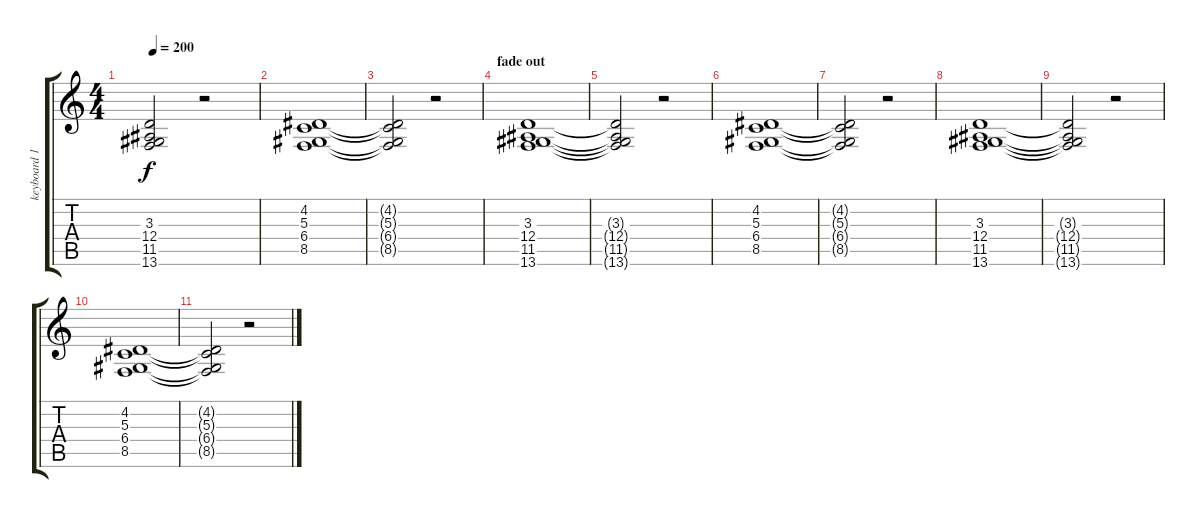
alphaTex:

\track ("keyboard 1" "keyboard 1") {instrument acousticgrandpiano}
\staff {score tabs}
\tuning (E4 B3 G3 D3 A2 E2) {hide}
\ts (4 4)
\tempo 200
\clef g2
\ks c
(3.3{t} 12.4{t} 11.5{t} 13.6{t}).2{dy f} r.2 |
(4.2 5.3 6.4 8.5).1 |
(4.2{t} 5.3{t} 6.4{t} 8.5{t}).2 r.2 |
\section ("" "fade out")
(3.3 12.4 11.5 13.6).1 |
(3.3{t} 12.4{t} 11.5{t} 13.6{t}).2 r.2 |
(4.2 5.3 6.4 8.5).1 |
(4.2{t} 5.3{t} 6.4{t} 8.5{t}).2 r.2 |
(3.3 12.4 11.5 13.6).1 |
(3.3{t} 12.4{t} 11.5{t} 13.6{t}).2 r.2 |
(4.2 5.3 6.4 8.5).1 |
(4.2{t} 5.3{t} 6.4{t} 8.5{t}).2 r.2
